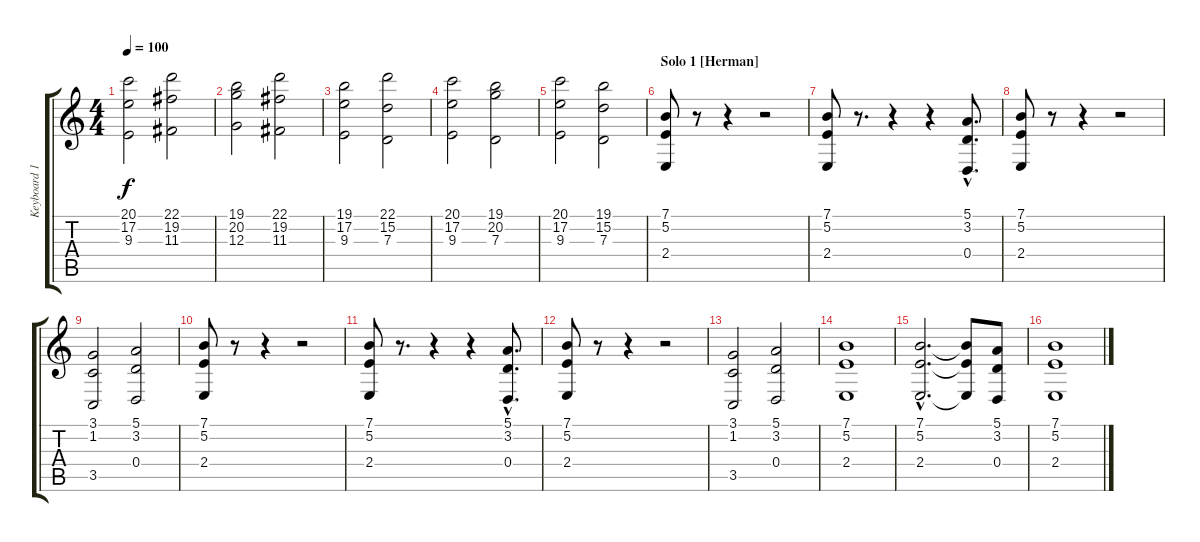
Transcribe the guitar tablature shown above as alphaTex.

\track ("Keyboard 1" "Keyboard 1") {instrument stringensemble1}
\staff {score tabs}
\tuning (E4 B3 G3 D3 A2 E2) {hide}
\ts (4 4)
\tempo 100
\clef g2
\ks c
(20.1 17.2 9.3).2{dy f} (22.1 19.2 11.3).2 |
(19.1 20.2 12.3).2 (22.1 19.2 11.3).2 |
(19.1 17.2 9.3).2 (22.1 15.2 7.3).2 |
(20.1 17.2 9.3).2 (19.1 20.2 7.3).2 |
(20.1 17.2 9.3).2 (19.1 15.2 7.3).2 |
\section ("" "Solo 1 [Herman]")
(7.1 5.2 2.4).8 r.8 r.4 r.2 |
(7.1 5.2 2.4).8 r.8{d} r.4 r.4 (5.1{hac} 3.2{hac} 0.4{hac}).8{d} |
(7.1 5.2 2.4).8 r.8 r.4 r.2 |
(3.1 1.2 3.5).2 (5.1 3.2 0.4).2 |
(7.1 5.2 2.4).8 r.8 r.4 r.2 |
(7.1 5.2 2.4).8 r.8{d} r.4 r.4 (5.1{hac} 3.2{hac} 0.4{hac}).8{d} |
(7.1 5.2 2.4).8 r.8 r.4 r.2 |
(3.1 1.2 3.5).2 (5.1 3.2 0.4).2 |
\section ("" "")
(7.1 5.2 2.4).1 |
(7.1{hac} 5.2{hac} 2.4{hac}).2{d} (7.1{t} 5.2{t} 2.4{t}).8 (5.1 3.2 0.4).8 |
(7.1 5.2 2.4).1
